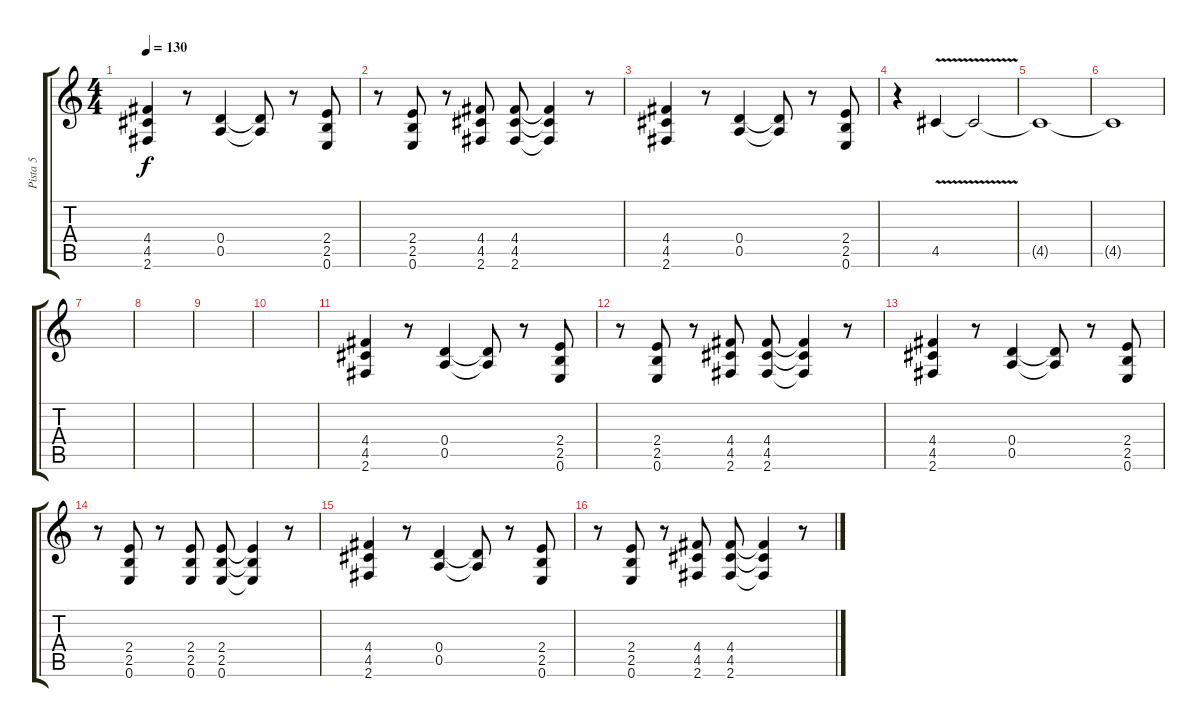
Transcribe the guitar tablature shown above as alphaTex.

\track ("Pista 5" "Pista 5") {instrument overdrivenguitar}
\staff {score tabs}
\tuning (E4 B3 G3 D3 A2 E2) {hide}
\ts (4 4)
\tempo 130
\clef g2
\ks c
(4.4 4.5 2.6).4{dy f} r.8 (0.4 0.5).4 (0.4{t} 0.5{t}).8 r.8 (2.4 2.5 0.6).8 |
r.8 (2.4 2.5 0.6).8 r.8 (4.4 4.5 2.6).8 (4.4 4.5 2.6).8 (4.4{t} 4.5{t} 2.6{t}).4 r.8 |
(4.4 4.5 2.6).4 r.8 (0.4 0.5).4 (0.4{t} 0.5{t}).8 r.8 (2.4 2.5 0.6).8 |
r.4 4.5{v}.4 4.5{t}.2 |
4.5{t}.1 |
4.5{t}.1 |
|
|
|
|
(4.4 4.5 2.6).4 r.8 (0.4 0.5).4 (0.4{t} 0.5{t}).8 r.8 (2.4 2.5 0.6).8 |
r.8 (2.4 2.5 0.6).8 r.8 (4.4 4.5 2.6).8 (4.4 4.5 2.6).8 (4.4{t} 4.5{t} 2.6{t}).4 r.8 |
(4.4 4.5 2.6).4 r.8 (0.4 0.5).4 (0.4{t} 0.5{t}).8 r.8 (2.4 2.5 0.6).8 |
r.8 (2.4 2.5 0.6).8 r.8 (2.4 2.5 0.6).8 (2.4 2.5 0.6).8 (2.4{t} 2.5{t} 0.6{t}).4 r.8 |
(4.4 4.5 2.6).4 r.8 (0.4 0.5).4 (0.4{t} 0.5{t}).8 r.8 (2.4 2.5 0.6).8 |
r.8 (2.4 2.5 0.6).8 r.8 (4.4 4.5 2.6).8 (4.4 4.5 2.6).8 (4.4{t} 4.5{t} 2.6{t}).4 r.8
